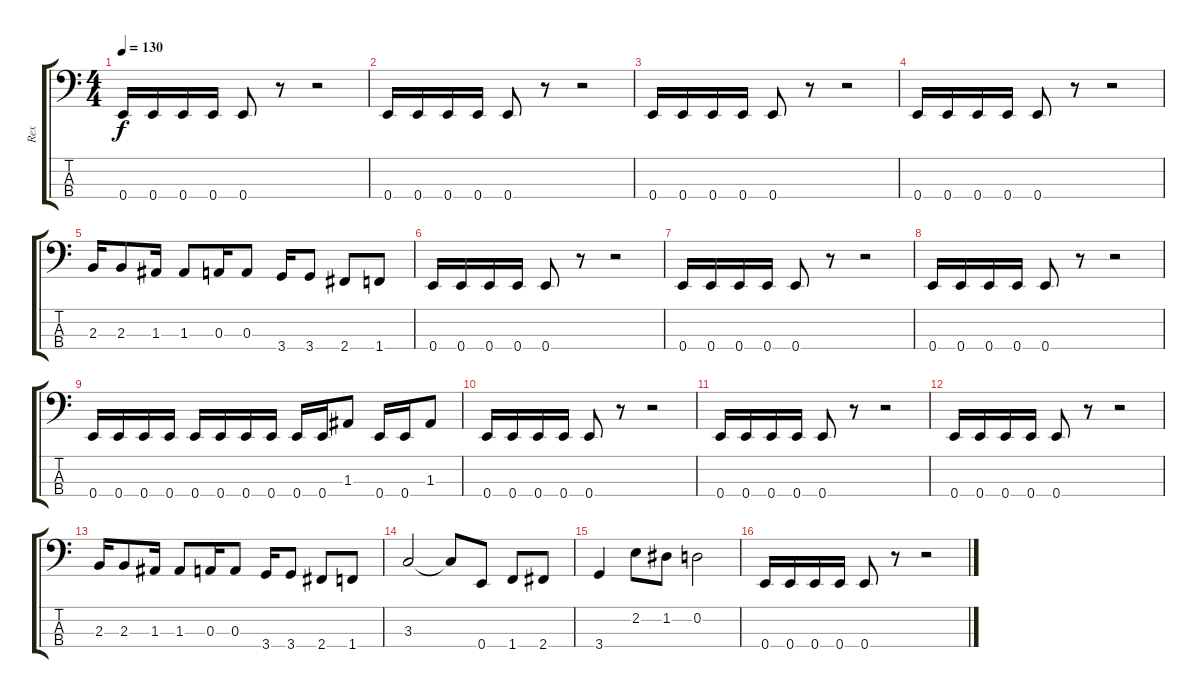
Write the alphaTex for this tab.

\track ("Rex" "Rex") {instrument electricbasspick}
\staff {score tabs}
\tuning (G2 D2 A1 E1) {hide}
\ts (4 4)
\tempo 130
\clef f4
\ks c
0.4.16{dy f} 0.4.16 0.4.16 0.4.16 0.4.8 r.8 r.2 |
0.4.16 0.4.16 0.4.16 0.4.16 0.4.8 r.8 r.2 |
0.4.16 0.4.16 0.4.16 0.4.16 0.4.8 r.8 r.2 |
0.4.16 0.4.16 0.4.16 0.4.16 0.4.8 r.8 r.2 |
2.3.16 2.3.8 1.3.16 1.3.8 0.3.16 0.3.8 3.4.16 3.4.8 2.4.8 1.4.8 |
0.4.16 0.4.16 0.4.16 0.4.16 0.4.8 r.8 r.2 |
0.4.16 0.4.16 0.4.16 0.4.16 0.4.8 r.8 r.2 |
0.4.16 0.4.16 0.4.16 0.4.16 0.4.8 r.8 r.2 |
0.4.16 0.4.16 0.4.16 0.4.16 0.4.16 0.4.16 0.4.16 0.4.16 0.4.16 0.4.16 1.3.8 0.4.16 0.4.16 1.3.8 |
0.4.16 0.4.16 0.4.16 0.4.16 0.4.8 r.8 r.2 |
0.4.16 0.4.16 0.4.16 0.4.16 0.4.8 r.8 r.2 |
0.4.16 0.4.16 0.4.16 0.4.16 0.4.8 r.8 r.2 |
2.3.16 2.3.8 1.3.16 1.3.8 0.3.16 0.3.8 3.4.16 3.4.8 2.4.8 1.4.8 |
3.3.2 3.3{t}.8 0.4.8 1.4.8 2.4.8 |
3.4.4 2.2.8 1.2.8 0.2.2 |
0.4.16 0.4.16 0.4.16 0.4.16 0.4.8 r.8 r.2
